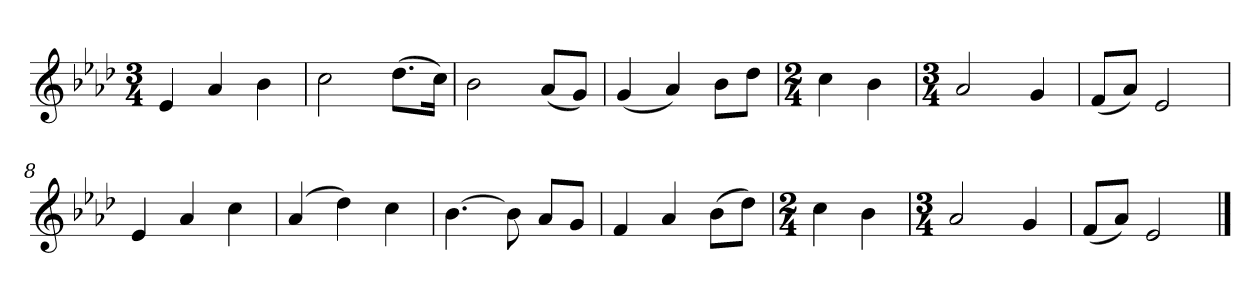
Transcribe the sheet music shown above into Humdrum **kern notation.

**kern
*part1
*staff1
*k[b-e-a-d-]
*M3/4
*MM120
=1
4e-
4a-
4b-
=2
2cc
(8.dd-L
16ccJk)
=3
2b-
(8a-L
8gJ)
=4
(4g
4a-)
8b-L
8dd-J
=5
*M2/4
4cc
4b-
=6
*M3/4
2a-
4g
=7
(8fL
8a-J)
2e-
=8
4e-
4a-
4cc
=9
(4a-
4dd-)
4cc
=10
[4.b-
8b-]
8a-L
8gJ
=11
4f
4a-
(8b-L
8dd-J)
=12
*M2/4
4cc
4b-
=13
*M3/4
2a-
4g
=14
(8fL
8a-J)
2e-
==
*-
